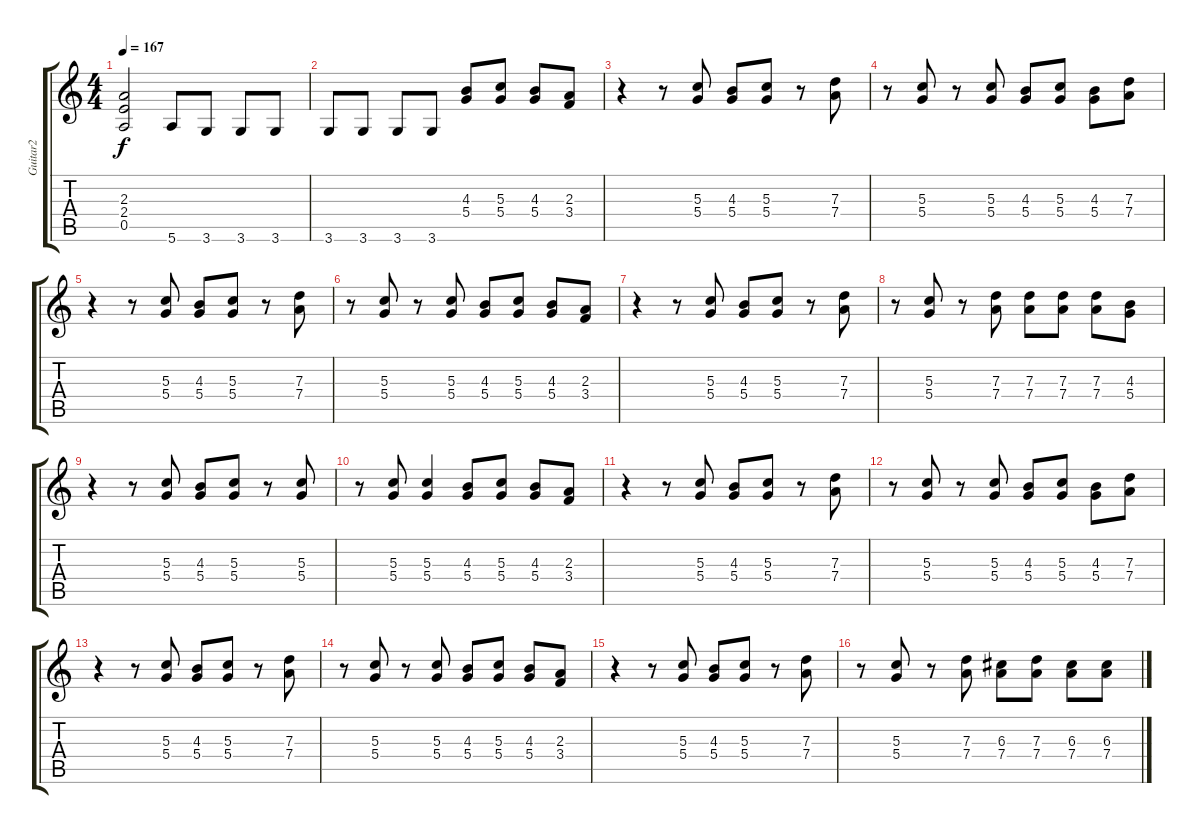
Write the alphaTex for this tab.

\track ("Guitar2" "Guitar2") {instrument distortionguitar}
\staff {score tabs}
\tuning (E4 B3 G3 D3 A2 E2) {hide}
\ts (4 4)
\tempo 167
\clef g2
\ks c
(2.3{t} 2.4{t} 0.5{t}).2{dy f} 5.6.8 3.6.8 3.6.8 3.6.8 |
3.6.8 3.6.8 3.6.8 3.6.8 (4.3 5.4).8 (5.3 5.4).8 (4.3 5.4).8 (2.3 3.4).8 |
r.4 r.8 (5.3 5.4).8 (4.3 5.4).8 (5.3 5.4).8 r.8 (7.3 7.4).8 |
r.8 (5.3 5.4).8 r.8 (5.3 5.4).8 (4.3 5.4).8 (5.3 5.4).8 (4.3 5.4).8 (7.3 7.4).8 |
r.4 r.8 (5.3 5.4).8 (4.3 5.4).8 (5.3 5.4).8 r.8 (7.3 7.4).8 |
r.8 (5.3 5.4).8 r.8 (5.3 5.4).8 (4.3 5.4).8 (5.3 5.4).8 (4.3 5.4).8 (2.3 3.4).8 |
r.4 r.8 (5.3 5.4).8 (4.3 5.4).8 (5.3 5.4).8 r.8 (7.3 7.4).8 |
r.8 (5.3 5.4).8 r.8 (7.3 7.4).8 (7.3 7.4).8 (7.3 7.4).8 (7.3 7.4).8 (4.3 5.4).8 |
r.4 r.8 (5.3 5.4).8 (4.3 5.4).8 (5.3 5.4).8 r.8 (5.3 5.4).8 |
r.8 (5.3 5.4).8 (5.3 5.4).4 (4.3 5.4).8 (5.3 5.4).8 (4.3 5.4).8 (2.3 3.4).8 |
r.4 r.8 (5.3 5.4).8 (4.3 5.4).8 (5.3 5.4).8 r.8 (7.3 7.4).8 |
r.8 (5.3 5.4).8 r.8 (5.3 5.4).8 (4.3 5.4).8 (5.3 5.4).8 (4.3 5.4).8 (7.3 7.4).8 |
r.4 r.8 (5.3 5.4).8 (4.3 5.4).8 (5.3 5.4).8 r.8 (7.3 7.4).8 |
r.8 (5.3 5.4).8 r.8 (5.3 5.4).8 (4.3 5.4).8 (5.3 5.4).8 (4.3 5.4).8 (2.3 3.4).8 |
r.4 r.8 (5.3 5.4).8 (4.3 5.4).8 (5.3 5.4).8 r.8 (7.3 7.4).8 |
r.8 (5.3 5.4).8 r.8 (7.3 7.4).8 (6.3 7.4).8 (7.3 7.4).8 (6.3 7.4).8 (6.3 7.4).8
